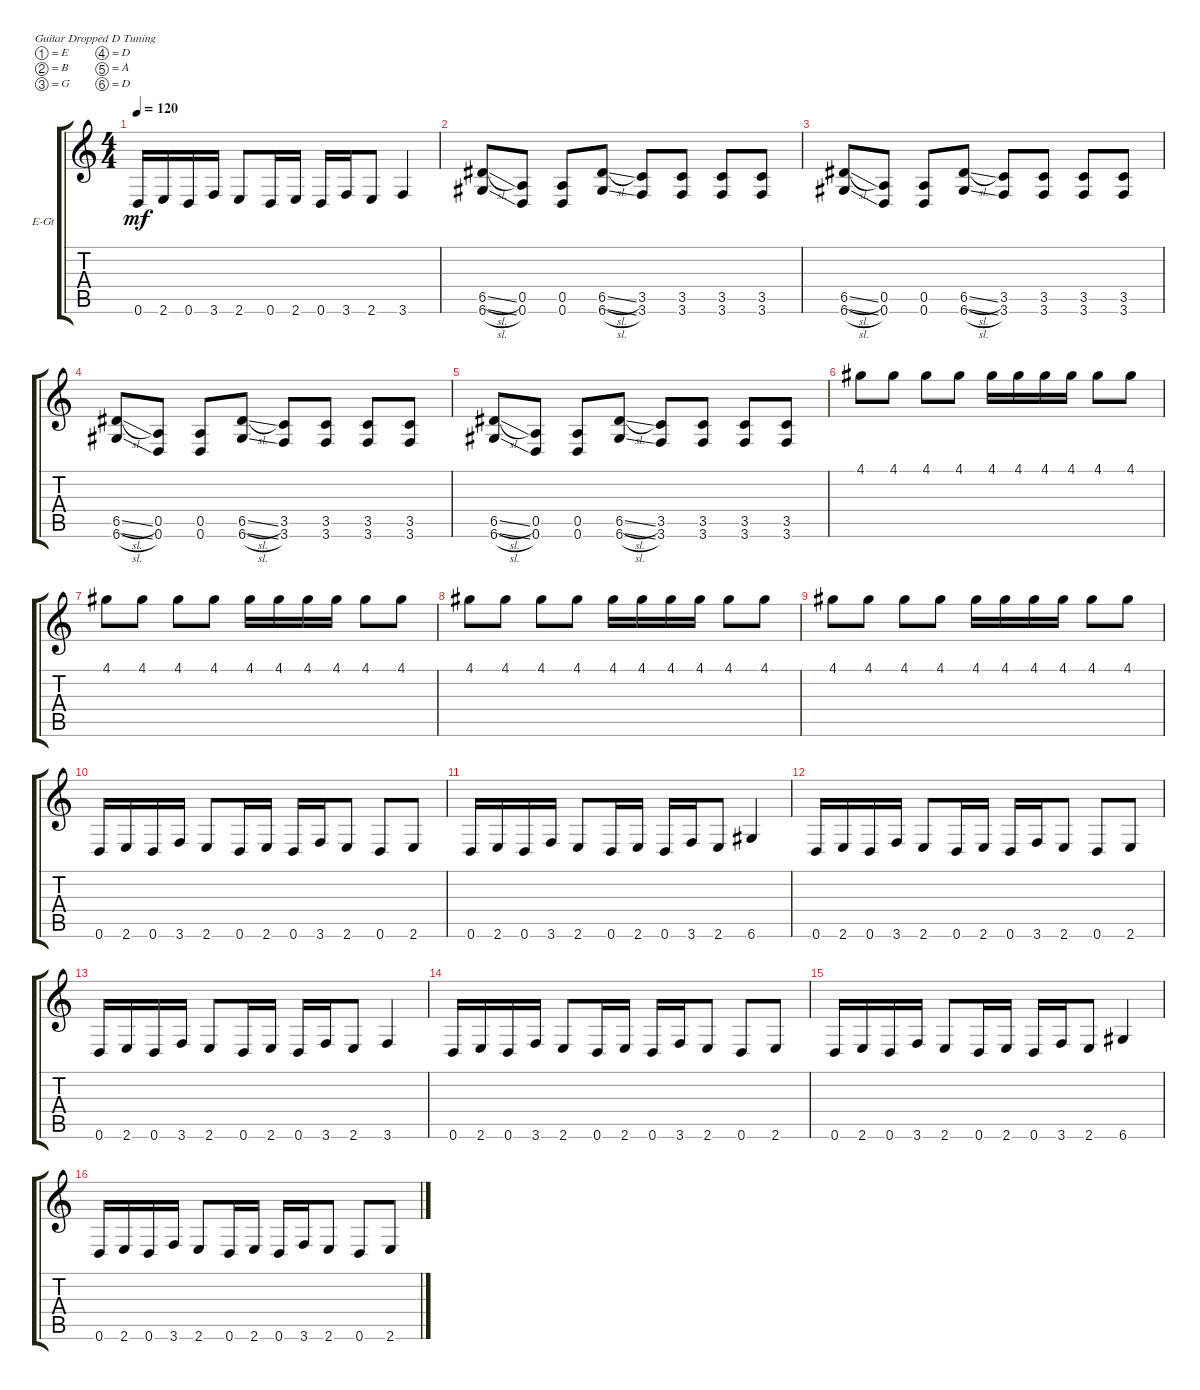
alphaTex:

\defaultSystemsLayout 4
\bracketExtendMode groupsimilarinstruments
\firstSystemTrackNameOrientation horizontal
\otherSystemsTrackNameOrientation horizontal
\track ("Electric Guitar" "E-Gt") {instrument distortionguitar}
\staff {score tabs}
\tuning (E4 B3 G3 D3 A2 D2)
\ts (4 4)
\tempo 120
\clef g2
\scale
0.333333
\ks c
0.6.16{dy mf} 2.6.16 0.6.16 3.6.16 2.6.8 0.6.16 2.6.16 0.6.16 3.6.16 2.6.8 3.6.4 |
\scale
0.333333 (6.6{sl} 6.5{sl}).8 (0.6 0.5).8 (0.6 0.5).8 (6.6{sl} 6.5{sl}).8 (3.6 3.5).8 (3.6 3.5).8 (3.6 3.5).8 (3.6 3.5).8 |
\scale
0.333333 (6.6{sl} 6.5{sl}).8 (0.6 0.5).8 (0.6 0.5).8 (6.6{sl} 6.5{sl}).8 (3.6 3.5).8 (3.6 3.5).8 (3.6 3.5).8 (3.6 3.5).8 |
\scale
0.333333 (6.6{sl} 6.5{sl}).8 (0.6 0.5).8 (0.6 0.5).8 (6.6{sl} 6.5{sl}).8 (3.6 3.5).8 (3.6 3.5).8 (3.6 3.5).8 (3.6 3.5).8 |
\scale
0.333333 (6.6{sl} 6.5{sl}).8 (0.6 0.5).8 (0.6 0.5).8 (6.6{sl} 6.5{sl}).8 (3.6 3.5).8 (3.6 3.5).8 (3.6 3.5).8 (3.6 3.5).8 |
\scale
0.333333 4.1.8 4.1.8 4.1.8 4.1.8 4.1.16 4.1.16 4.1.16 4.1.16 4.1.8 4.1.8 |
\scale
0.333333 4.1.8 4.1.8 4.1.8 4.1.8 4.1.16 4.1.16 4.1.16 4.1.16 4.1.8 4.1.8 |
\scale
0.333333 4.1.8 4.1.8 4.1.8 4.1.8 4.1.16 4.1.16 4.1.16 4.1.16 4.1.8 4.1.8 |
\scale
0.333333 4.1.8 4.1.8 4.1.8 4.1.8 4.1.16 4.1.16 4.1.16 4.1.16 4.1.8 4.1.8 |
\scale
0.333333 0.6.16 2.6.16 0.6.16 3.6.16 2.6.8 0.6.16 2.6.16 0.6.16 3.6.16 2.6.8 0.6.8 2.6.8 |
\scale
0.333333 0.6.16 2.6.16 0.6.16 3.6.16 2.6.8 0.6.16 2.6.16 0.6.16 3.6.16 2.6.8 6.6.4 |
\scale
0.333333 0.6.16 2.6.16 0.6.16 3.6.16 2.6.8 0.6.16 2.6.16 0.6.16 3.6.16 2.6.8 0.6.8 2.6.8 |
\scale
0.333333 0.6.16 2.6.16 0.6.16 3.6.16 2.6.8 0.6.16 2.6.16 0.6.16 3.6.16 2.6.8 3.6.4 |
\scale
0.333333 0.6.16 2.6.16 0.6.16 3.6.16 2.6.8 0.6.16 2.6.16 0.6.16 3.6.16 2.6.8 0.6.8 2.6.8 |
\scale
0.333333 0.6.16 2.6.16 0.6.16 3.6.16 2.6.8 0.6.16 2.6.16 0.6.16 3.6.16 2.6.8 6.6.4 |
\scale
0.333333 0.6.16 2.6.16 0.6.16 3.6.16 2.6.8 0.6.16 2.6.16 0.6.16 3.6.16 2.6.8 0.6.8 2.6.8
